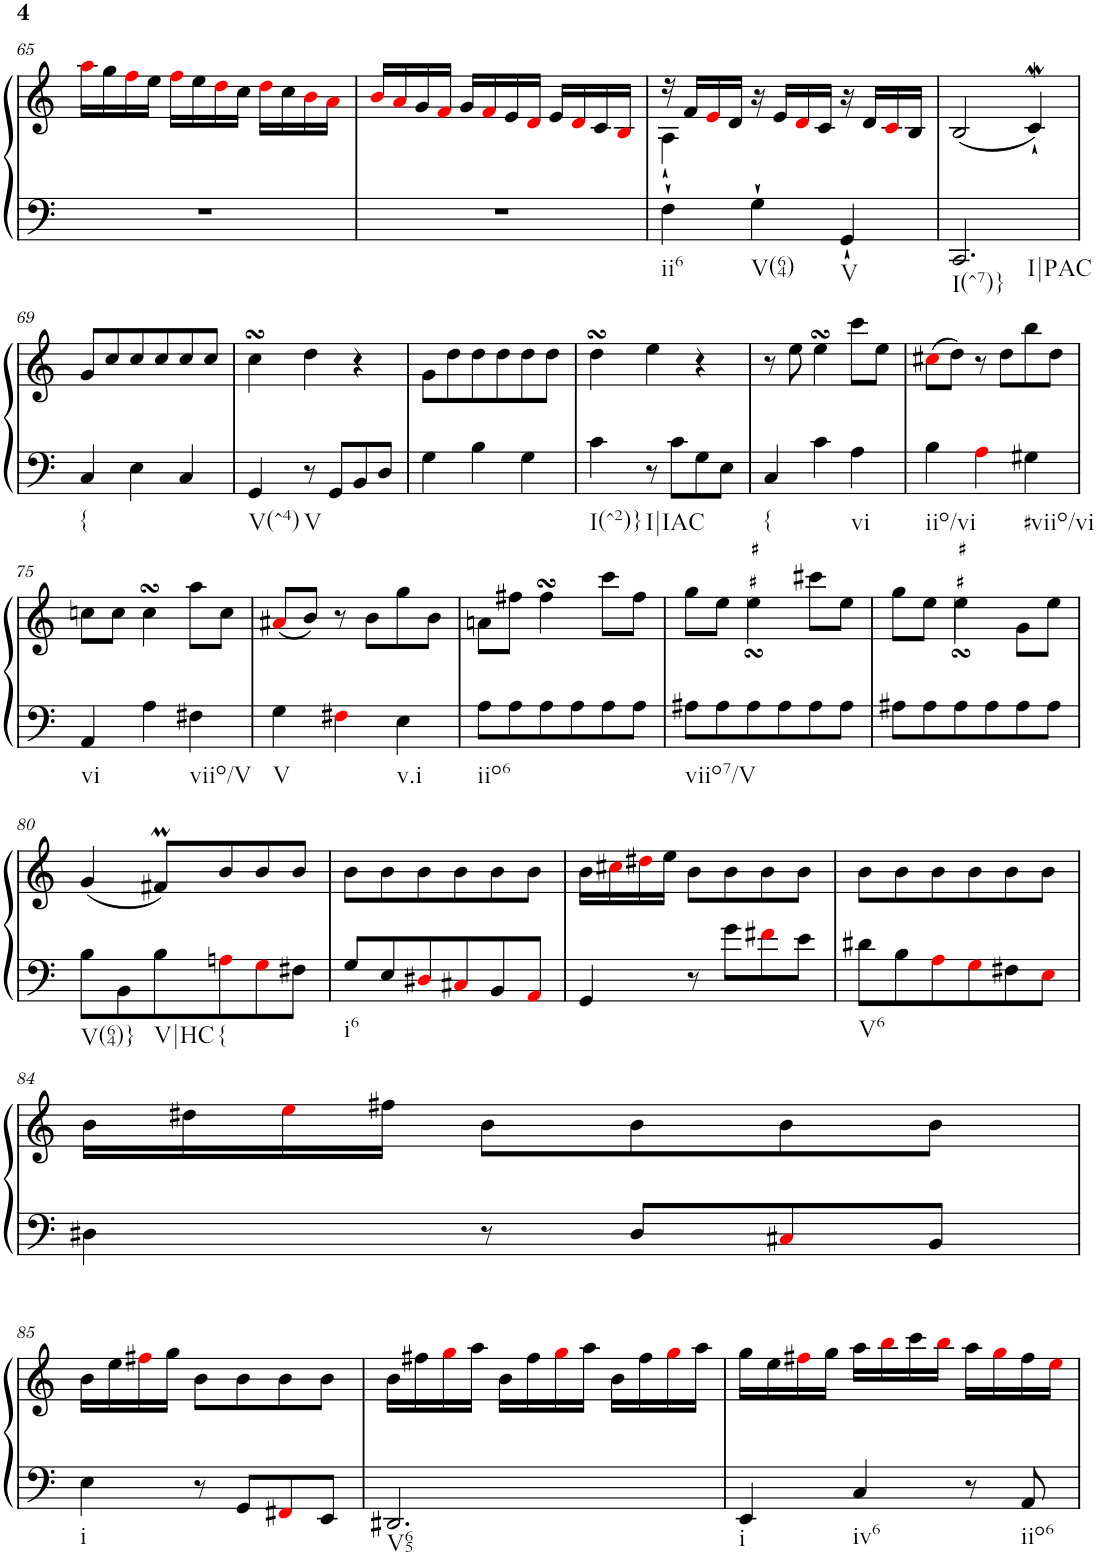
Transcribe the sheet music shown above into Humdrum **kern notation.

**kern	**kern
*part1	*part1
*staff2	*staff1
*I"Harpsichord	*
*I'Hch.	*
!!LO:PB:g=z
*clefF4	*clefG2
*k[]	*k[]
*M3/4	*M3/4
=65	=65
2.r	16aai\LL
.	16gg\
.	16ffi\
.	16ee\JJ
.	16ffi\LL
.	16ee\
.	16ddi\
.	16cc\JJ
.	16ddi\LL
.	16cc\
.	16bi\
.	16ai\JJ
=66	=66
2.r	16bi/LL
.	16ai/
.	16g/
.	16fi/JJ
.	16g/LL
.	16fi/
.	16e/
.	16di/JJ
.	16e/LL
.	16di/
.	16c/
.	16Bi/JJ
=67	=67
*	*^
!LO:TX:b:t=ii6	!	!
4F`\	16r	4A`\
.	16f/LL	.
.	16ei/	.
.	16d/JJ	.
!LO:TX:b:t=V(64)	!	!
4G`\	16r	2ryy
.	16e/LL	.
.	16di/	.
.	16c/JJ	.
!LO:TX:b:t=V	!	!
4GG`/	16r	.
.	16d/LL	.
.	16ci/	.
.	16B/JJ	.
*	*v	*v
=68	=68
!LO:TX:b:t=I(^7)}	!
!LO:TX:b:t=I|PAC	!
2.CC/	(<2B/
.	4cw`/)
!!LO:LB:g=z
=69	=69
!LO:TX:b:t={	!
4C/	8g/L
.	8cc/
4E\	8cc/
.	8cc/
4C/	8cc/
.	8cc/J
=70	=70
!LO:TX:b:t=V(^4)	!
4GG/	4ccsSSs\
!LO:TX:b:t=V	!
8r	4dd\
8GG/L	.
8BB/	4r
8D/J	.
=71	=71
4G\	8g\L
.	8dd\
4B\	8dd\
.	8dd\
4G\	8dd\
.	8dd\J
=72	=72
!LO:TX:b:t=I(^2)}	!
4c\	4ddsSSS\
!LO:TX:b:t=I|IAC	!
8r	4ee\
8c\L	.
8G\	4r
8E\J	.
=73	=73
!LO:TX:b:t={	!
4C/	8r
.	8ee\
4c\	4eesSsS\
!LO:TX:b:t=vi	!
4A\	8ccc\L
.	8ee\J
=74	=74
!LO:TX:b:t=iio/vi	!
4B\	(>8cc#Xi\L
.	8dd\J)
4Ai\	8r
.	8dd\L
!LO:TX:b:t=#viio/vi	!
4G#X\	8bb\
.	8dd\J
!!LO:LB:g=z
=75	=75
!LO:TX:b:t=vi	!
4AA/	8ccn\L
.	8cc\J
4A\	4ccsSSs\
!LO:TX:b:t=viio/V	!
4F#X\	8aa\L
.	8cc\J
=76	=76
!LO:TX:b:t=V	!
4G\	(<8a#Xi/L
.	8b/J)
4F#Xi\	8r
.	8b\L
!LO:TX:b:t=v.i	!
4E\	8gg\
.	8b\J
=77	=77
!LO:TX:b:t=iio6	!
8A\L	8an\L
8A\	8ff#X\J
8A\	4ff#sSsS\
8A\	.
8A\	8ccc\L
8A\J	8ff#\J
=78	=78
*	*^
!LO:TX:b:t=viio7/V	!	!
8A#X\L	8gg\L	4ryy
8A#\	8ee\J	.
8A#\	4eesSsS\	4dd#X!i\ 4ff#X!i\
8A#\	.	.
8A#\	8ccc#X\L	4ryy
8A#\J	8ee\J	.
=79	=79	=79
8A#X\L	8gg\L	4ryy
8A#\	8ee\J	.
8A#\	4eesSsS\	4dd#X!i\ 4ff#X!i\
8A#\	.	.
8A#\	8g\L	4ryy
8A#\J	8ee\J	.
*	*v	*v
!!LO:LB:g=z
=80	=80
!LO:TX:b:t=V(64)}	!
8B\L	(<4g/
8BB\	.
!LO:TX:b:t=V|HC	!
8B\	8f#Xm/L)
!LO:TX:b:t={	!
8Ani\	8b/
8Gi\	8b/
8F#X\J	8b/J
=81	=81
!LO:TX:b:t=i6	!
8G/L	8b\L
8E/	8b\
8D#Xi/	8b\
8C#Xi/	8b\
8BB/	8b\
8AAi/J	8b\J
=82	=82
4GG/	16b\LL
.	16cc#Xi\
.	16dd#Xi\
.	16ee\JJ
8r	8b\L
8g\L	8b\
8f#Xi\	8b\
8e\J	8b\J
=83	=83
!LO:TX:b:t=V6	!
8d#X\L	8b\L
8B\	8b\
8Ai\	8b\
8Gi\	8b\
8F#X\	8b\
8Ei\J	8b\J
!!LO:LB:g=z
=84	=84
4D#X\	16b\LL
.	16dd#X\
.	16eei\
.	16ff#X\JJ
8r	8b\L
8D#/L	8b\
8C#Xi/	8b\
8BB/J	8b\J
!!LO:LB:g=z
=85	=85
!LO:TX:b:t=i	!
4E\	16b\LL
.	16ee\
.	16ff#Xi\
.	16gg\JJ
8r	8b\L
8GG/L	8b\
8FF#Xi/	8b\
8EE/J	8b\J
=86	=86
!LO:TX:b:t=V65	!
2.DD#X/	16b\LL
.	16ff#X\
.	16ggi\
.	16aa\JJ
.	16b\LL
.	16ff#\
.	16ggi\
.	16aa\JJ
.	16b\LL
.	16ff#\
.	16ggi\
.	16aa\JJ
=87	=87
!LO:TX:b:t=i	!
4EE/	16gg\LL
.	16ee\
.	16ff#Xi\
.	16gg\JJ
!LO:TX:b:t=iv6	!
4C/	16aa\LL
.	16bbi\
.	16ccc\
.	16bbi\JJ
8r	16aa\LL
.	16ggi\
!LO:TX:b:t=iio6	!
8AA/	16ff#\
.	16eei\JJ
=	=
*-	*-
